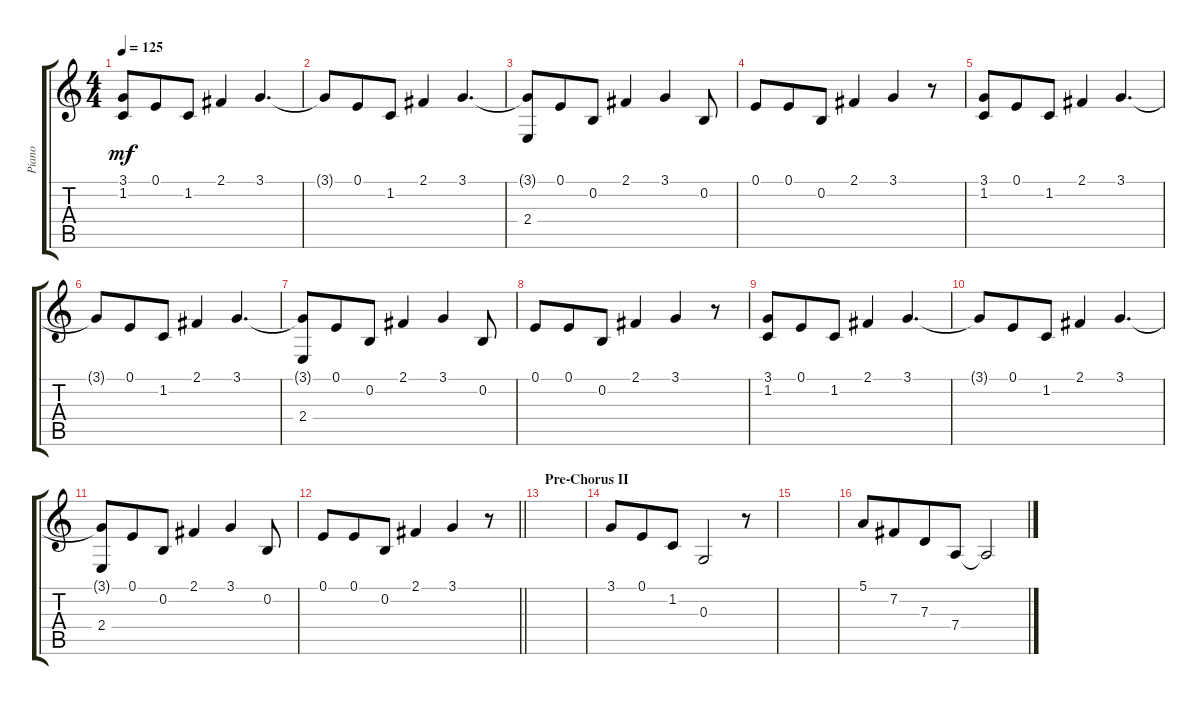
\track ("Piano" "Piano") {instrument electricgrandpiano}
\staff {score tabs}
\tuning (E4 B3 G3 D3 A2 E2) {hide}
\ts (4 4)
\tempo 125
\clef g2
\ks c
(3.1 1.2).8{dy mf} 0.1.8{beam merge} 1.2.8 2.1.4 3.1.4{d} |
3.1{t}.8 0.1.8{beam merge} 1.2.8 2.1.4 3.1.4{d} |
(3.1{t} 2.4).8 0.1.8{beam merge} 0.2.8 2.1.4 3.1.4 0.2.8 |
0.1.8 0.1.8{beam merge} 0.2.8 2.1.4 3.1.4 r.8 |
(3.1 1.2).8 0.1.8{beam merge} 1.2.8 2.1.4 3.1.4{d} |
3.1{t}.8 0.1.8{beam merge} 1.2.8 2.1.4 3.1.4{d} |
(3.1{t} 2.4).8 0.1.8{beam merge} 0.2.8 2.1.4 3.1.4 0.2.8 |
0.1.8 0.1.8{beam merge} 0.2.8 2.1.4 3.1.4 r.8 |
(3.1 1.2).8 0.1.8{beam merge} 1.2.8 2.1.4 3.1.4{d} |
3.1{t}.8 0.1.8{beam merge} 1.2.8 2.1.4 3.1.4{d} |
(3.1{t} 2.4).8 0.1.8{beam merge} 0.2.8 2.1.4 3.1.4 0.2.8 |
\barLineRight lightlight
0.1.8 0.1.8{beam merge} 0.2.8 2.1.4 3.1.4 r.8 |
\section ("" "Pre-Chorus II")
|
3.1.8 0.1.8{beam merge} 1.2.8 0.3.2 r.8 |
|
5.1.8 7.2.8{beam merge} 7.3.8 7.4.8 7.4{t}.2
